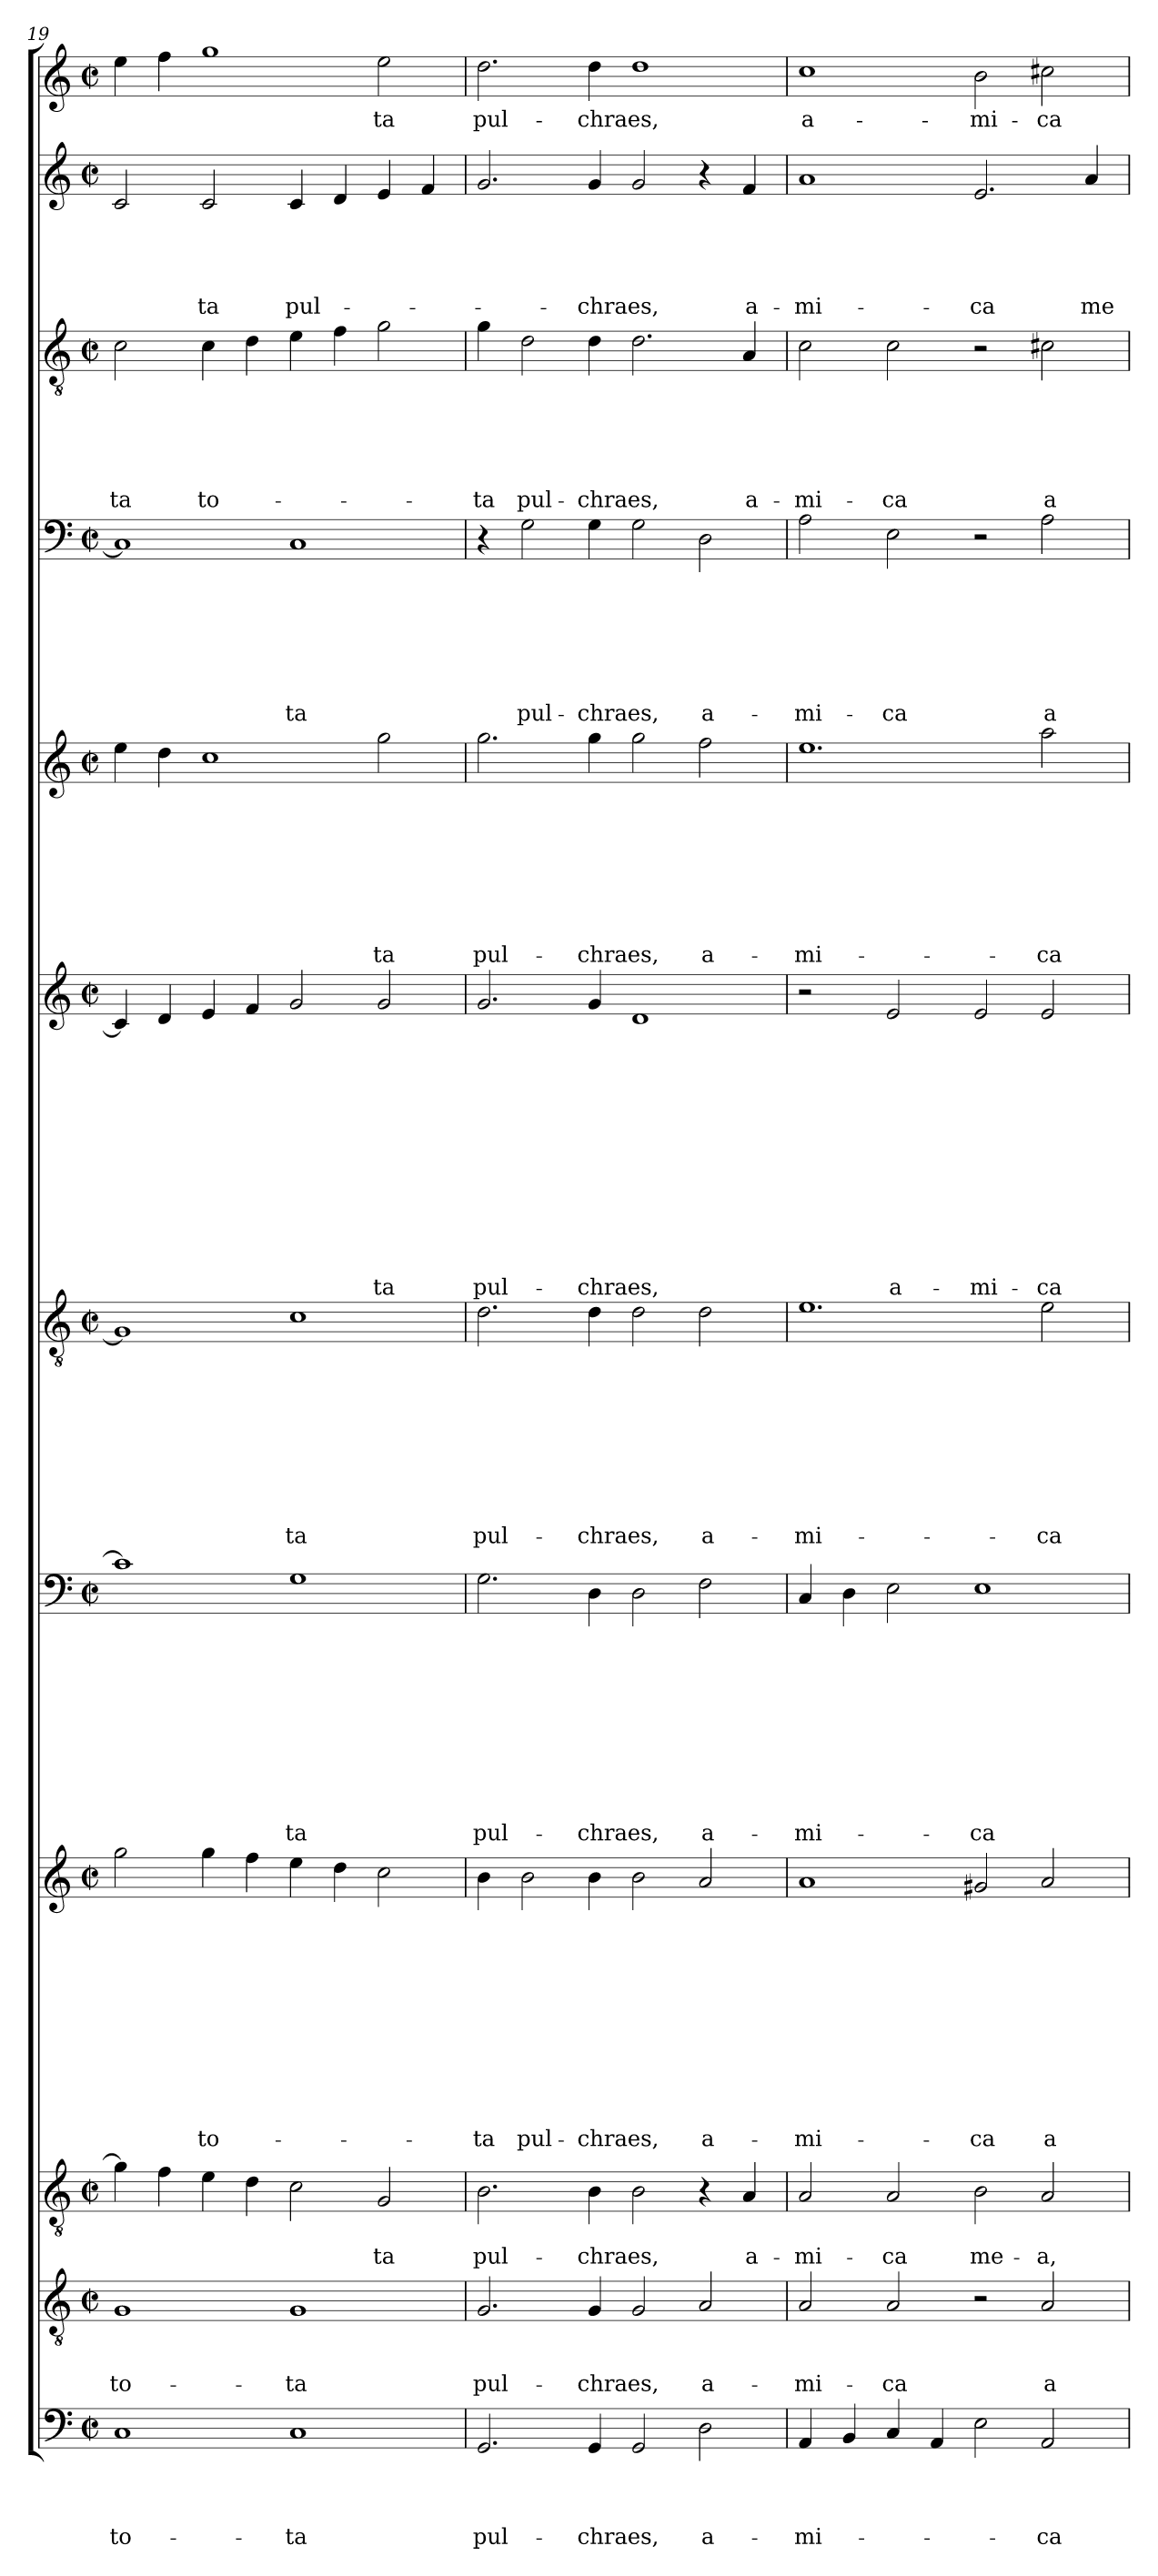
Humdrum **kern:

**kern	**text	**text	**text	**text	**kern	**text	**text	**text	**kern	**text	**text	**kern	**text	**text	**text	**text	**text	**text	**text	**text	**text	**text	**text	**kern	**text	**text	**text	**text	**text	**text	**text	**text	**text	**text	**kern	**text	**text	**text	**text	**text	**text	**text	**text	**text	**kern	**text	**text	**text	**text	**text	**text	**text	**text	**text	**text	**text	**text	**kern	**text	**text	**text	**text	**text	**text	**text	**text	**kern	**text	**text	**text	**text	**text	**text	**text	**kern	**text	**text	**text	**text	**text	**text	**kern	**text	**text	**text	**text	**text	**kern	**text
*part12	*part12	*part12	*part12	*part12	*part11	*part11	*part11	*part11	*part10	*part10	*part10	*part9	*part9	*part9	*part9	*part9	*part9	*part9	*part9	*part9	*part9	*part9	*part9	*part8	*part8	*part8	*part8	*part8	*part8	*part8	*part8	*part8	*part8	*part8	*part7	*part7	*part7	*part7	*part7	*part7	*part7	*part7	*part7	*part7	*part6	*part6	*part6	*part6	*part6	*part6	*part6	*part6	*part6	*part6	*part6	*part6	*part6	*part5	*part5	*part5	*part5	*part5	*part5	*part5	*part5	*part5	*part4	*part4	*part4	*part4	*part4	*part4	*part4	*part4	*part3	*part3	*part3	*part3	*part3	*part3	*part3	*part2	*part2	*part2	*part2	*part2	*part2	*part1	*part1
*staff12	*staff12	*staff12	*staff12	*staff12	*staff11	*staff11	*staff11	*staff11	*staff10	*staff10	*staff10	*staff9	*staff9	*staff9	*staff9	*staff9	*staff9	*staff9	*staff9	*staff9	*staff9	*staff9	*staff9	*staff8	*staff8	*staff8	*staff8	*staff8	*staff8	*staff8	*staff8	*staff8	*staff8	*staff8	*staff7	*staff7	*staff7	*staff7	*staff7	*staff7	*staff7	*staff7	*staff7	*staff7	*staff6	*staff6	*staff6	*staff6	*staff6	*staff6	*staff6	*staff6	*staff6	*staff6	*staff6	*staff6	*staff6	*staff5	*staff5	*staff5	*staff5	*staff5	*staff5	*staff5	*staff5	*staff5	*staff4	*staff4	*staff4	*staff4	*staff4	*staff4	*staff4	*staff4	*staff3	*staff3	*staff3	*staff3	*staff3	*staff3	*staff3	*staff2	*staff2	*staff2	*staff2	*staff2	*staff2	*staff1	*staff1
*clefF4	*	*	*	*	*clefGv2	*	*	*	*clefGv2	*	*	*clefG2	*	*	*	*	*	*	*	*	*	*	*	*clefF4	*	*	*	*	*	*	*	*	*	*	*clefGv2	*	*	*	*	*	*	*	*	*	*clefG2	*	*	*	*	*	*	*	*	*	*	*	*	*clefG2	*	*	*	*	*	*	*	*	*clefF4	*	*	*	*	*	*	*	*clefGv2	*	*	*	*	*	*	*clefG2	*	*	*	*	*	*clefG2	*
*k[]	*	*	*	*	*k[]	*	*	*	*k[]	*	*	*k[]	*	*	*	*	*	*	*	*	*	*	*	*k[]	*	*	*	*	*	*	*	*	*	*	*k[]	*	*	*	*	*	*	*	*	*	*k[]	*	*	*	*	*	*	*	*	*	*	*	*	*k[]	*	*	*	*	*	*	*	*	*k[]	*	*	*	*	*	*	*	*k[]	*	*	*	*	*	*	*k[]	*	*	*	*	*	*k[]	*
*C:	*	*	*	*	*C:	*	*	*	*C:	*	*	*C:	*	*	*	*	*	*	*	*	*	*	*	*C:	*	*	*	*	*	*	*	*	*	*	*C:	*	*	*	*	*	*	*	*	*	*C:	*	*	*	*	*	*	*	*	*	*	*	*	*C:	*	*	*	*	*	*	*	*	*C:	*	*	*	*	*	*	*	*C:	*	*	*	*	*	*	*C:	*	*	*	*	*	*C:	*
*M2/2	*	*	*	*	*M2/2	*	*	*	*M2/2	*	*	*M2/2	*	*	*	*	*	*	*	*	*	*	*	*M2/2	*	*	*	*	*	*	*	*	*	*	*M2/2	*	*	*	*	*	*	*	*	*	*M2/2	*	*	*	*	*	*	*	*	*	*	*	*	*M2/2	*	*	*	*	*	*	*	*	*M2/2	*	*	*	*	*	*	*	*M2/2	*	*	*	*	*	*	*M2/2	*	*	*	*	*	*M2/2	*
*met(c|)	*	*	*	*	*met(c|)	*	*	*	*met(c|)	*	*	*met(c|)	*	*	*	*	*	*	*	*	*	*	*	*met(c|)	*	*	*	*	*	*	*	*	*	*	*met(c|)	*	*	*	*	*	*	*	*	*	*met(c|)	*	*	*	*	*	*	*	*	*	*	*	*	*met(c|)	*	*	*	*	*	*	*	*	*met(c|)	*	*	*	*	*	*	*	*met(c|)	*	*	*	*	*	*	*met(c|)	*	*	*	*	*	*met(c|)	*
=19	=19	=19	=19	=19	=19	=19	=19	=19	=19	=19	=19	=19	=19	=19	=19	=19	=19	=19	=19	=19	=19	=19	=19	=19	=19	=19	=19	=19	=19	=19	=19	=19	=19	=19	=19	=19	=19	=19	=19	=19	=19	=19	=19	=19	=19	=19	=19	=19	=19	=19	=19	=19	=19	=19	=19	=19	=19	=19	=19	=19	=19	=19	=19	=19	=19	=19	=19	=19	=19	=19	=19	=19	=19	=19	=19	=19	=19	=19	=19	=19	=19	=19	=19	=19	=19	=19	=19	=19	=19
!	!	!	!	!LO:LY:b	!	!	!	!LO:LY:b	!	!	!	!	!	!	!	!	!	!	!	!	!	!	!	!	!	!	!	!	!	!	!	!	!	!	!	!	!	!	!	!	!	!	!	!	!	!	!	!	!	!	!	!	!	!	!	!	!	!	!	!	!	!	!	!	!	!	!	!	!	!	!	!	!	!	!	!	!	!	!	!	!LO:LY:b	!	!	!	!	!	!	!	!
1C	.	.	.	to-	1G	.	.	to-	4g\]	.	.	2gg\	.	.	.	.	.	.	.	.	.	.	.	1c]	.	.	.	.	.	.	.	.	.	.	1G]	.	.	.	.	.	.	.	.	.	4c/]	.	.	.	.	.	.	.	.	.	.	.	.	4ee\	.	.	.	.	.	.	.	.	1C]	.	.	.	.	.	.	.	2c\	.	.	.	.	.	-ta	2c/	.	.	.	.	.	4ee\	.
.	.	.	.	.	.	.	.	.	4f\	.	.	.	.	.	.	.	.	.	.	.	.	.	.	.	.	.	.	.	.	.	.	.	.	.	.	.	.	.	.	.	.	.	.	.	4d/	.	.	.	.	.	.	.	.	.	.	.	.	4dd\	.	.	.	.	.	.	.	.	.	.	.	.	.	.	.	.	.	.	.	.	.	.	.	.	.	.	.	.	.	4ff\	.
!	!	!	!	!	!	!	!	!	!	!	!	!	!	!	!	!	!	!	!	!	!	!	!LO:LY:b	!	!	!	!	!	!	!	!	!	!	!	!	!	!	!	!	!	!	!	!	!	!	!	!	!	!	!	!	!	!	!	!	!	!	!	!	!	!	!	!	!	!	!	!	!	!	!	!	!	!	!	!	!	!	!	!	!	!LO:LY:b	!	!	!	!	!	!LO:LY:b	!	!
.	.	.	.	.	.	.	.	.	4e\	.	.	4gg\	.	.	.	.	.	.	.	.	.	.	to-	.	.	.	.	.	.	.	.	.	.	.	.	.	.	.	.	.	.	.	.	.	4e/	.	.	.	.	.	.	.	.	.	.	.	.	1cc	.	.	.	.	.	.	.	.	.	.	.	.	.	.	.	.	4c\	.	.	.	.	.	to-	2c/	.	.	.	.	-ta	1gg	.
.	.	.	.	.	.	.	.	.	4d\	.	.	4ff\	.	.	.	.	.	.	.	.	.	.	.	.	.	.	.	.	.	.	.	.	.	.	.	.	.	.	.	.	.	.	.	.	4f/	.	.	.	.	.	.	.	.	.	.	.	.	.	.	.	.	.	.	.	.	.	.	.	.	.	.	.	.	.	4d\	.	.	.	.	.	.	.	.	.	.	.	.	.	.
!	!	!	!	!LO:LY:b	!	!	!	!LO:LY:b	!	!	!	!	!	!	!	!	!	!	!	!	!	!	!	!	!	!	!	!	!	!	!	!	!	!LO:LY:b	!	!	!	!	!	!	!	!	!	!LO:LY:b	!	!	!	!	!	!	!	!	!	!	!	!	!	!	!	!	!	!	!	!	!	!	!	!	!	!	!	!	!	!LO:LY:b	!	!	!	!	!	!	!	!	!	!	!	!	!LO:LY:b	!	!
1C	.	.	.	-ta	1G	.	.	-ta	2c\	.	.	4ee\	.	.	.	.	.	.	.	.	.	.	.	1G	.	.	.	.	.	.	.	.	.	-ta	1c	.	.	.	.	.	.	.	.	-ta	2g/	.	.	.	.	.	.	.	.	.	.	.	.	.	.	.	.	.	.	.	.	.	1C	.	.	.	.	.	.	-ta	4e\	.	.	.	.	.	.	4c/	.	.	.	.	pul-	.	.
.	.	.	.	.	.	.	.	.	.	.	.	4dd\	.	.	.	.	.	.	.	.	.	.	.	.	.	.	.	.	.	.	.	.	.	.	.	.	.	.	.	.	.	.	.	.	.	.	.	.	.	.	.	.	.	.	.	.	.	.	.	.	.	.	.	.	.	.	.	.	.	.	.	.	.	.	4f\	.	.	.	.	.	.	4d/	.	.	.	.	.	.	.
!	!	!	!	!	!	!	!	!	!	!	!LO:LY:b	!	!	!	!	!	!	!	!	!	!	!	!	!	!	!	!	!	!	!	!	!	!	!	!	!	!	!	!	!	!	!	!	!	!	!	!	!	!	!	!	!	!	!	!	!	!LO:LY:b	!	!	!	!	!	!	!	!	!LO:LY:b	!	!	!	!	!	!	!	!	!	!	!	!	!	!	!	!	!	!	!	!	!	!	!LO:LY:b
.	.	.	.	.	.	.	.	.	2G/	.	ta	2cc\	.	.	.	.	.	.	.	.	.	.	.	.	.	.	.	.	.	.	.	.	.	.	.	.	.	.	.	.	.	.	.	.	2g/	.	.	.	.	.	.	.	.	.	.	.	-ta	2gg\	.	.	.	.	.	.	.	-ta	.	.	.	.	.	.	.	.	2g\	.	.	.	.	.	.	4e/	.	.	.	.	.	2ee\	-ta
.	.	.	.	.	.	.	.	.	.	.	.	.	.	.	.	.	.	.	.	.	.	.	.	.	.	.	.	.	.	.	.	.	.	.	.	.	.	.	.	.	.	.	.	.	.	.	.	.	.	.	.	.	.	.	.	.	.	.	.	.	.	.	.	.	.	.	.	.	.	.	.	.	.	.	.	.	.	.	.	.	.	4f/	.	.	.	.	.	.	.
=20	=20	=20	=20	=20	=20	=20	=20	=20	=20	=20	=20	=20	=20	=20	=20	=20	=20	=20	=20	=20	=20	=20	=20	=20	=20	=20	=20	=20	=20	=20	=20	=20	=20	=20	=20	=20	=20	=20	=20	=20	=20	=20	=20	=20	=20	=20	=20	=20	=20	=20	=20	=20	=20	=20	=20	=20	=20	=20	=20	=20	=20	=20	=20	=20	=20	=20	=20	=20	=20	=20	=20	=20	=20	=20	=20	=20	=20	=20	=20	=20	=20	=20	=20	=20	=20	=20	=20	=20	=20
!	!	!	!	!LO:LY:b	!	!	!	!LO:LY:b	!	!	!LO:LY:b	!	!	!	!	!	!	!	!	!	!	!	!LO:LY:b	!	!	!	!	!	!	!	!	!	!	!LO:LY:b	!	!	!	!	!	!	!	!	!	!LO:LY:b	!	!	!	!	!	!	!	!	!	!	!	!	!LO:LY:b	!	!	!	!	!	!	!	!	!LO:LY:b	!	!	!	!	!	!	!	!	!	!	!	!	!	!	!LO:LY:b	!	!	!	!	!	!	!	!LO:LY:b
2.GG/	.	.	.	pul-	2.G/	.	.	pul-	2.B\	.	pul-	4b\	.	.	.	.	.	.	.	.	.	.	-ta	2.G\	.	.	.	.	.	.	.	.	.	pul-	2.d\	.	.	.	.	.	.	.	.	pul-	2.g/	.	.	.	.	.	.	.	.	.	.	.	pul-	2.gg\	.	.	.	.	.	.	.	pul-	4r	.	.	.	.	.	.	.	4g\	.	.	.	.	.	-ta	2.g/	.	.	.	.	.	2.dd\	pul-
!	!	!	!	!	!	!	!	!	!	!	!	!	!	!	!	!	!	!	!	!	!	!	!LO:LY:b	!	!	!	!	!	!	!	!	!	!	!	!	!	!	!	!	!	!	!	!	!	!	!	!	!	!	!	!	!	!	!	!	!	!	!	!	!	!	!	!	!	!	!	!	!	!	!	!	!	!	!LO:LY:b	!	!	!	!	!	!	!LO:LY:b	!	!	!	!	!	!	!	!
.	.	.	.	.	.	.	.	.	.	.	.	2b\	.	.	.	.	.	.	.	.	.	.	pul-	.	.	.	.	.	.	.	.	.	.	.	.	.	.	.	.	.	.	.	.	.	.	.	.	.	.	.	.	.	.	.	.	.	.	.	.	.	.	.	.	.	.	.	2G\	.	.	.	.	.	.	pul-	2d\	.	.	.	.	.	pul-	.	.	.	.	.	.	.	.
!	!	!	!	!LO:LY:b	!	!	!	!LO:LY:b	!	!	!LO:LY:b	!	!	!	!	!	!	!	!	!	!	!	!LO:LY:b	!	!	!	!	!	!	!	!	!	!	!LO:LY:b	!	!	!	!	!	!	!	!	!	!LO:LY:b	!	!	!	!	!	!	!	!	!	!	!	!	!LO:LY:b	!	!	!	!	!	!	!	!	!LO:LY:b	!	!	!	!	!	!	!	!LO:LY:b	!	!	!	!	!	!	!LO:LY:b	!	!	!	!	!	!LO:LY:b	!	!LO:LY:b
4GG/	.	.	.	-chra	4G/	.	.	-chra	4B\	.	-chra	4b\	.	.	.	.	.	.	.	.	.	.	-chra	4D\	.	.	.	.	.	.	.	.	.	-chra	4d\	.	.	.	.	.	.	.	.	-chra	4g/	.	.	.	.	.	.	.	.	.	.	.	-chra	4gg\	.	.	.	.	.	.	.	-chra	4G\	.	.	.	.	.	.	-chra	4d\	.	.	.	.	.	-chra	4g/	.	.	.	.	-chra	4dd\	-chra
!	!	!	!	!LO:LY:b	!	!	!	!LO:LY:b	!	!	!LO:LY:b	!	!	!	!	!	!	!	!	!	!	!	!LO:LY:b	!	!	!	!	!	!	!	!	!	!	!LO:LY:b	!	!	!	!	!	!	!	!	!	!LO:LY:b	!	!	!	!	!	!	!	!	!	!	!	!	!LO:LY:b	!	!	!	!	!	!	!	!	!LO:LY:b	!	!	!	!	!	!	!	!LO:LY:b	!	!	!	!	!	!	!LO:LY:b	!	!	!	!	!	!LO:LY:b	!	!LO:LY:b
2GG/	.	.	.	es,	2G/	.	.	es,	2B\	.	es,	2b\	.	.	.	.	.	.	.	.	.	.	es,	2D\	.	.	.	.	.	.	.	.	.	es,	2d\	.	.	.	.	.	.	.	.	es,	1d	.	.	.	.	.	.	.	.	.	.	.	es,	2gg\	.	.	.	.	.	.	.	es,	2G\	.	.	.	.	.	.	es,	2.d\	.	.	.	.	.	es,	2g/	.	.	.	.	es,	1dd	es,
!	!	!	!	!LO:LY:b	!	!	!	!LO:LY:b	!	!	!	!	!	!	!	!	!	!	!	!	!	!	!LO:LY:b	!	!	!	!	!	!	!	!	!	!	!LO:LY:b	!	!	!	!	!	!	!	!	!	!LO:LY:b	!	!	!	!	!	!	!	!	!	!	!	!	!	!	!	!	!	!	!	!	!	!LO:LY:b	!	!	!	!	!	!	!	!LO:LY:b	!	!	!	!	!	!	!	!	!	!	!	!	!	!	!
2D\	.	.	.	a-	2A/	.	.	a-	4r	.	.	2a/	.	.	.	.	.	.	.	.	.	.	a-	2F\	.	.	.	.	.	.	.	.	.	a-	2d\	.	.	.	.	.	.	.	.	a-	.	.	.	.	.	.	.	.	.	.	.	.	.	2ff\	.	.	.	.	.	.	.	a-	2D\	.	.	.	.	.	.	a-	.	.	.	.	.	.	.	4r	.	.	.	.	.	.	.
!	!	!	!	!	!	!	!	!	!	!	!LO:LY:b	!	!	!	!	!	!	!	!	!	!	!	!	!	!	!	!	!	!	!	!	!	!	!	!	!	!	!	!	!	!	!	!	!	!	!	!	!	!	!	!	!	!	!	!	!	!	!	!	!	!	!	!	!	!	!	!	!	!	!	!	!	!	!	!	!	!	!	!	!	!LO:LY:b	!	!	!	!	!	!LO:LY:b	!	!
.	.	.	.	.	.	.	.	.	4A/	.	a-	.	.	.	.	.	.	.	.	.	.	.	.	.	.	.	.	.	.	.	.	.	.	.	.	.	.	.	.	.	.	.	.	.	.	.	.	.	.	.	.	.	.	.	.	.	.	.	.	.	.	.	.	.	.	.	.	.	.	.	.	.	.	.	4A/	.	.	.	.	.	a-	4f/	.	.	.	.	a-	.	.
=21	=21	=21	=21	=21	=21	=21	=21	=21	=21	=21	=21	=21	=21	=21	=21	=21	=21	=21	=21	=21	=21	=21	=21	=21	=21	=21	=21	=21	=21	=21	=21	=21	=21	=21	=21	=21	=21	=21	=21	=21	=21	=21	=21	=21	=21	=21	=21	=21	=21	=21	=21	=21	=21	=21	=21	=21	=21	=21	=21	=21	=21	=21	=21	=21	=21	=21	=21	=21	=21	=21	=21	=21	=21	=21	=21	=21	=21	=21	=21	=21	=21	=21	=21	=21	=21	=21	=21	=21	=21
!	!	!	!	!LO:LY:b	!	!	!	!LO:LY:b	!	!	!LO:LY:b	!	!	!	!	!	!	!	!	!	!	!	!LO:LY:b	!	!	!	!	!	!	!	!	!	!	!LO:LY:b	!	!	!	!	!	!	!	!	!	!LO:LY:b	!	!	!	!	!	!	!	!	!	!	!	!	!	!	!	!	!	!	!	!	!	!LO:LY:b	!	!	!	!	!	!	!	!LO:LY:b	!	!	!	!	!	!	!LO:LY:b	!	!	!	!	!	!LO:LY:b	!	!LO:LY:b
4AA/	.	.	.	-mi-	2A/	.	.	-mi-	2A/	.	-mi-	1a	.	.	.	.	.	.	.	.	.	.	-mi-	4C/	.	.	.	.	.	.	.	.	.	-mi-	1.e	.	.	.	.	.	.	.	.	-mi-	2r	.	.	.	.	.	.	.	.	.	.	.	.	1.ee	.	.	.	.	.	.	.	-mi-	2A\	.	.	.	.	.	.	-mi-	2c\	.	.	.	.	.	-mi-	1a	.	.	.	.	-mi-	1cc	a-
4BB/	.	.	.	.	.	.	.	.	.	.	.	.	.	.	.	.	.	.	.	.	.	.	.	4D\	.	.	.	.	.	.	.	.	.	.	.	.	.	.	.	.	.	.	.	.	.	.	.	.	.	.	.	.	.	.	.	.	.	.	.	.	.	.	.	.	.	.	.	.	.	.	.	.	.	.	.	.	.	.	.	.	.	.	.	.	.	.	.	.	.
!	!	!	!	!	!	!	!	!LO:LY:b	!	!	!LO:LY:b	!	!	!	!	!	!	!	!	!	!	!	!	!	!	!	!	!	!	!	!	!	!	!	!	!	!	!	!	!	!	!	!	!	!	!	!	!	!	!	!	!	!	!	!	!	!LO:LY:b	!	!	!	!	!	!	!	!	!	!	!	!	!	!	!	!	!LO:LY:b	!	!	!	!	!	!	!LO:LY:b	!	!	!	!	!	!	!	!
4C/	.	.	.	.	2A/	.	.	-ca	2A/	.	-ca	.	.	.	.	.	.	.	.	.	.	.	.	2E\	.	.	.	.	.	.	.	.	.	.	.	.	.	.	.	.	.	.	.	.	2e/	.	.	.	.	.	.	.	.	.	.	.	a-	.	.	.	.	.	.	.	.	.	2E\	.	.	.	.	.	.	-ca	2c\	.	.	.	.	.	-ca	.	.	.	.	.	.	.	.
4AA/	.	.	.	.	.	.	.	.	.	.	.	.	.	.	.	.	.	.	.	.	.	.	.	.	.	.	.	.	.	.	.	.	.	.	.	.	.	.	.	.	.	.	.	.	.	.	.	.	.	.	.	.	.	.	.	.	.	.	.	.	.	.	.	.	.	.	.	.	.	.	.	.	.	.	.	.	.	.	.	.	.	.	.	.	.	.	.	.	.
!	!	!	!	!	!	!	!	!	!	!	!LO:LY:b	!	!	!	!	!	!	!	!	!	!	!	!LO:LY:b	!	!	!	!	!	!	!	!	!	!	!LO:LY:b	!	!	!	!	!	!	!	!	!	!	!	!	!	!	!	!	!	!	!	!	!	!	!LO:LY:b	!	!	!	!	!	!	!	!	!	!	!	!	!	!	!	!	!	!	!	!	!	!	!	!	!	!	!	!	!	!LO:LY:b	!	!LO:LY:b
2E\	.	.	.	.	2r	.	.	.	2B\	.	me-	2g#X/	.	.	.	.	.	.	.	.	.	.	-ca	1E	.	.	.	.	.	.	.	.	.	-ca	.	.	.	.	.	.	.	.	.	.	2e/	.	.	.	.	.	.	.	.	.	.	.	-mi-	.	.	.	.	.	.	.	.	.	2r	.	.	.	.	.	.	.	2r	.	.	.	.	.	.	2.e/	.	.	.	.	-ca	2b\	-mi-
!	!	!	!	!LO:LY:b	!	!	!	!LO:LY:b	!	!	!LO:LY:b	!	!	!	!	!	!	!	!	!	!	!	!LO:LY:b	!	!	!	!	!	!	!	!	!	!	!	!	!	!	!	!	!	!	!	!	!LO:LY:b	!	!	!	!	!	!	!	!	!	!	!	!	!LO:LY:b	!	!	!	!	!	!	!	!	!LO:LY:b	!	!	!	!	!	!	!	!LO:LY:b	!	!	!	!	!	!	!LO:LY:b	!	!	!	!	!	!	!	!LO:LY:b
2AA/	.	.	.	-ca	2A/	.	.	a-	2A/	.	-a,	2a/	.	.	.	.	.	.	.	.	.	.	a-	.	.	.	.	.	.	.	.	.	.	.	2e\	.	.	.	.	.	.	.	.	-ca	2e/	.	.	.	.	.	.	.	.	.	.	.	-ca	2aa\	.	.	.	.	.	.	.	-ca	2A\	.	.	.	.	.	.	a-	2c#X\	.	.	.	.	.	a-	.	.	.	.	.	.	2cc#X\	-ca
!	!	!	!	!	!	!	!	!	!	!	!	!	!	!	!	!	!	!	!	!	!	!	!	!	!	!	!	!	!	!	!	!	!	!	!	!	!	!	!	!	!	!	!	!	!	!	!	!	!	!	!	!	!	!	!	!	!	!	!	!	!	!	!	!	!	!	!	!	!	!	!	!	!	!	!	!	!	!	!	!	!	!	!	!	!	!	!LO:LY:b	!	!
.	.	.	.	.	.	.	.	.	.	.	.	.	.	.	.	.	.	.	.	.	.	.	.	.	.	.	.	.	.	.	.	.	.	.	.	.	.	.	.	.	.	.	.	.	.	.	.	.	.	.	.	.	.	.	.	.	.	.	.	.	.	.	.	.	.	.	.	.	.	.	.	.	.	.	.	.	.	.	.	.	.	4a/	.	.	.	.	me-	.	.
=	=	=	=	=	=	=	=	=	=	=	=	=	=	=	=	=	=	=	=	=	=	=	=	=	=	=	=	=	=	=	=	=	=	=	=	=	=	=	=	=	=	=	=	=	=	=	=	=	=	=	=	=	=	=	=	=	=	=	=	=	=	=	=	=	=	=	=	=	=	=	=	=	=	=	=	=	=	=	=	=	=	=	=	=	=	=	=	=	=
*-	*-	*-	*-	*-	*-	*-	*-	*-	*-	*-	*-	*-	*-	*-	*-	*-	*-	*-	*-	*-	*-	*-	*-	*-	*-	*-	*-	*-	*-	*-	*-	*-	*-	*-	*-	*-	*-	*-	*-	*-	*-	*-	*-	*-	*-	*-	*-	*-	*-	*-	*-	*-	*-	*-	*-	*-	*-	*-	*-	*-	*-	*-	*-	*-	*-	*-	*-	*-	*-	*-	*-	*-	*-	*-	*-	*-	*-	*-	*-	*-	*-	*-	*-	*-	*-	*-	*-	*-	*-
